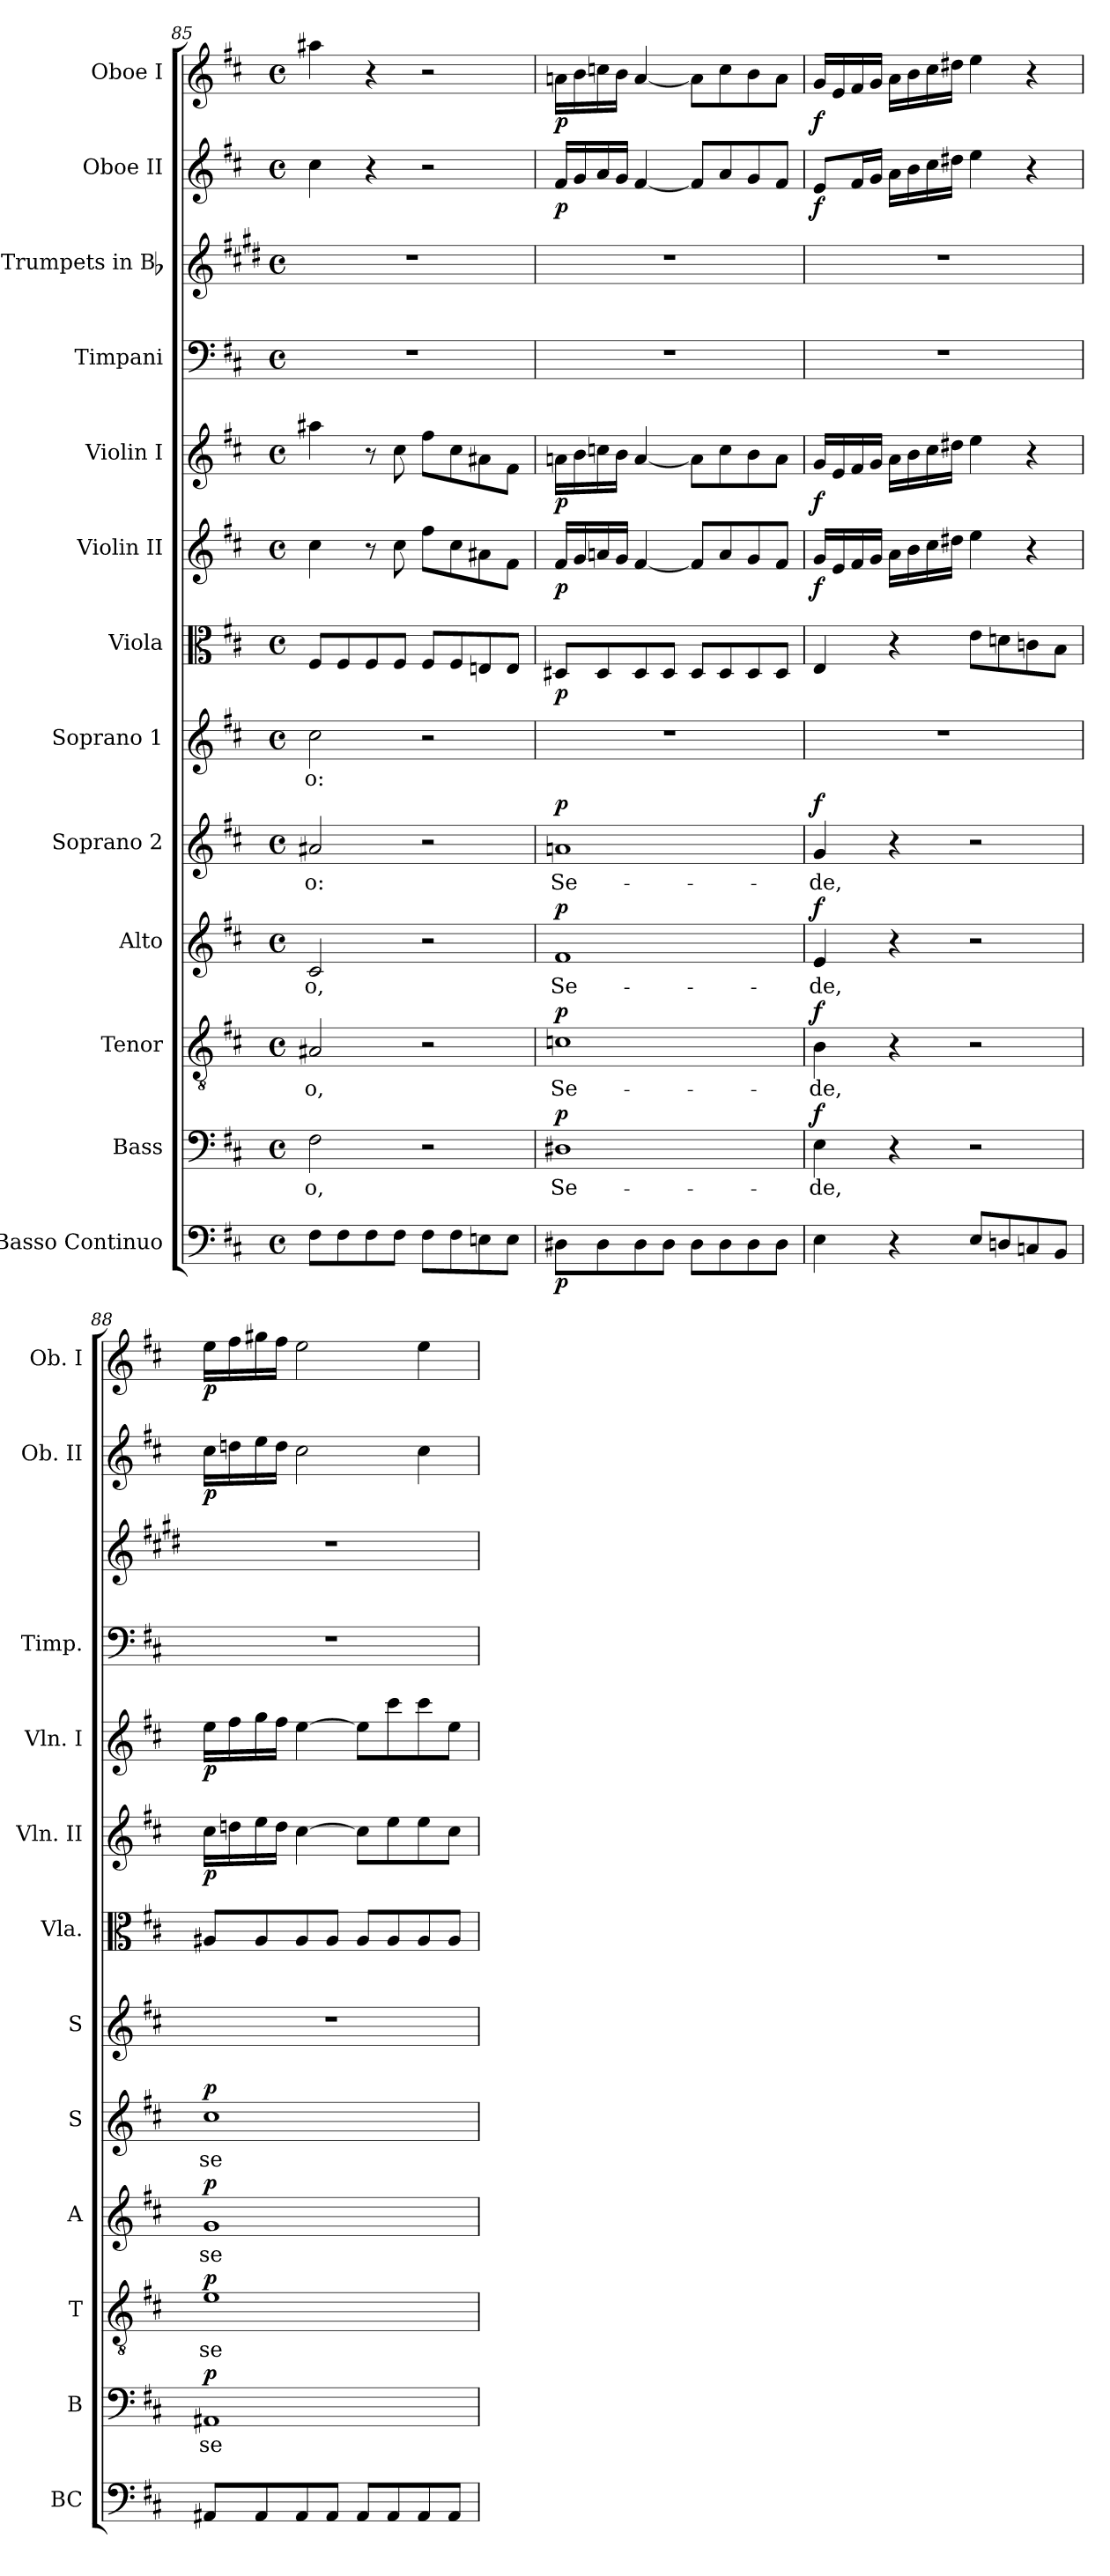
**kern	**dynam	**kern	**text	**dynam	**kern	**text	**dynam	**kern	**text	**dynam	**kern	**text	**dynam	**kern	**text	**kern	**dynam	**kern	**dynam	**kern	**dynam	**kern	**kern	**kern	**dynam	**kern	**dynam
*part13	*part13	*part12	*part12	*part12	*part11	*part11	*part11	*part10	*part10	*part10	*part9	*part9	*part9	*part8	*part8	*part7	*part7	*part6	*part6	*part5	*part5	*part4	*part3	*part2	*part2	*part1	*part1
*staff13	*staff13	*staff12	*staff12	*staff12	*staff11	*staff11	*staff11	*staff10	*staff10	*staff10	*staff9	*staff9	*staff9	*staff8	*staff8	*staff7	*staff7	*staff6	*staff6	*staff5	*staff5	*staff4	*staff3	*staff2	*staff2	*staff1	*staff1
*I"Basso Continuo	*	*I"Bass	*	*	*I"Tenor	*	*	*I"Alto	*	*	*I"Soprano 2	*	*	*I"Soprano 1	*	*I"Viola	*	*I"Violin II	*	*I"Violin I	*	*I"Timpani	*I"Trumpets in Bb	*I"Oboe II	*	*I"Oboe I	*
*I'BC	*	*I'B	*	*	*I'T	*	*	*I'A	*	*	*I'S	*	*	*I'S	*	*I'Vla.	*	*I'Vln. II	*	*I'Vln. I	*	*I'Timp.	*	*I'Ob. II	*	*I'Ob. I	*
!!LO:PB:g=z
*clefF4	*	*clefF4	*	*	*clefGv2	*	*	*clefG2	*	*	*clefG2	*	*	*clefG2	*	*clefC3	*	*clefG2	*	*clefG2	*	*clefF4	*clefG2	*clefG2	*	*clefG2	*
*	*	*	*	*	*	*	*	*	*	*	*	*	*	*	*	*	*	*	*	*	*	*	*ITrd1c2	*	*	*	*
*k[f#c#]	*	*k[f#c#]	*	*	*k[f#c#]	*	*	*k[f#c#]	*	*	*k[f#c#]	*	*	*k[f#c#]	*	*k[f#c#]	*	*k[f#c#]	*	*k[f#c#]	*	*k[f#c#]	*k[f#c#]	*k[f#c#]	*	*k[f#c#]	*
*D:	*	*D:	*	*	*D:	*	*	*D:	*	*	*D:	*	*	*D:	*	*D:	*	*D:	*	*D:	*	*D:	*D:	*D:	*	*D:	*
*M4/4	*	*M4/4	*	*	*M4/4	*	*	*M4/4	*	*	*M4/4	*	*	*M4/4	*	*M4/4	*	*M4/4	*	*M4/4	*	*M4/4	*M4/4	*M4/4	*	*M4/4	*
*met(c)	*	*met(c)	*	*	*met(c)	*	*	*met(c)	*	*	*met(c)	*	*	*met(c)	*	*met(c)	*	*met(c)	*	*met(c)	*	*met(c)	*met(c)	*met(c)	*	*met(c)	*
=85	=85	=85	=85	=85	=85	=85	=85	=85	=85	=85	=85	=85	=85	=85	=85	=85	=85	=85	=85	=85	=85	=85	=85	=85	=85	=85	=85
!	!	!	!LO:LY:b	!	!	!LO:LY:b	!	!	!LO:LY:b	!	!	!LO:LY:b	!	!	!LO:LY:b	!	!	!	!	!	!	!	!	!	!	!	!
8F#\L	.	2F#\	-o,	.	2A#X/	-o,	.	2c#/	-o,	.	2a#X/	-o:	.	2cc#\	-o:	8F#/L	.	4cc#\	.	4aa#X\	.	1r	1r	4cc#\	.	4aa#X\	.
8F#\	.	.	.	.	.	.	.	.	.	.	.	.	.	.	.	8F#/	.	.	.	.	.	.	.	.	.	.	.
8F#\	.	.	.	.	.	.	.	.	.	.	.	.	.	.	.	8F#/	.	8r	.	8r	.	.	.	4r	.	4r	.
8F#\J	.	.	.	.	.	.	.	.	.	.	.	.	.	.	.	8F#/J	.	8cc#\	.	8cc#\	.	.	.	.	.	.	.
8F#\L	.	2r	.	.	2r	.	.	2r	.	.	2r	.	.	2r	.	8F#/L	.	8ff#\L	.	8ff#\L	.	.	.	2r	.	2r	.
8F#\	.	.	.	.	.	.	.	.	.	.	.	.	.	.	.	8F#/	.	8cc#\	.	8cc#\	.	.	.	.	.	.	.
8En\	.	.	.	.	.	.	.	.	.	.	.	.	.	.	.	8En/	.	8a#X\	.	8a#X\	.	.	.	.	.	.	.
8E\J	.	.	.	.	.	.	.	.	.	.	.	.	.	.	.	8E/J	.	8f#\J	.	8f#\J	.	.	.	.	.	.	.
=86	=86	=86	=86	=86	=86	=86	=86	=86	=86	=86	=86	=86	=86	=86	=86	=86	=86	=86	=86	=86	=86	=86	=86	=86	=86	=86	=86
!	!LO:DY:b	!	!LO:LY:b	!LO:DY:a	!	!LO:LY:b	!LO:DY:a	!	!LO:LY:b	!LO:DY:a	!	!LO:LY:b	!LO:DY:a	!	!	!	!LO:DY:b	!	!LO:DY:b	!	!LO:DY:b	!	!	!	!LO:DY:b	!	!LO:DY:b
8D#X\L	p	1D#X	Se-	p	1cn	Se-	p	1f#	Se-	p	1ani	Se-	p	1r	.	8D#X/L	p	16f#/LL	p	16an\LL	p	1r	1r	16f#/LL	p	16an\LL	p
.	.	.	.	.	.	.	.	.	.	.	.	.	.	.	.	.	.	16g/	.	16b\	.	.	.	16g/	.	16b\	.
8D#\	.	.	.	.	.	.	.	.	.	.	.	.	.	.	.	8D#/	.	16an/	.	16ccn\	.	.	.	16a/	.	16ccn\	.
.	.	.	.	.	.	.	.	.	.	.	.	.	.	.	.	.	.	16g/JJ	.	16b\JJ	.	.	.	16g/JJ	.	16b\JJ	.
8D#\	.	.	.	.	.	.	.	.	.	.	.	.	.	.	.	8D#/	.	[4f#/	.	[4a/	.	.	.	[4f#/	.	[4a/	.
8D#\J	.	.	.	.	.	.	.	.	.	.	.	.	.	.	.	8D#/J	.	.	.	.	.	.	.	.	.	.	.
8D#\L	.	.	.	.	.	.	.	.	.	.	.	.	.	.	.	8D#/L	.	8f#/L]	.	8a\L]	.	.	.	8f#/L]	.	8a\L]	.
8D#\	.	.	.	.	.	.	.	.	.	.	.	.	.	.	.	8D#/	.	8a/	.	8cc\	.	.	.	8a/	.	8cc\	.
8D#\	.	.	.	.	.	.	.	.	.	.	.	.	.	.	.	8D#/	.	8g/	.	8b\	.	.	.	8g/	.	8b\	.
8D#\J	.	.	.	.	.	.	.	.	.	.	.	.	.	.	.	8D#/J	.	8f#/J	.	8a\J	.	.	.	8f#/J	.	8a\J	.
=87	=87	=87	=87	=87	=87	=87	=87	=87	=87	=87	=87	=87	=87	=87	=87	=87	=87	=87	=87	=87	=87	=87	=87	=87	=87	=87	=87
!	!	!	!LO:LY:b	!LO:DY:a	!	!LO:LY:b	!LO:DY:a	!	!LO:LY:b	!LO:DY:a	!	!LO:LY:b	!LO:DY:a	!	!	!	!	!	!LO:DY:b	!	!LO:DY:b	!	!	!	!LO:DY:b	!	!LO:DY:b
4E\	.	4E\	-de,	f	4B\	-de,	f	4e/	-de,	f	4g/	-de,	f	1r	.	4E/	.	16g/LL	f	16g/LL	f	1r	1r	8e/L	f	16g/LL	f
.	.	.	.	.	.	.	.	.	.	.	.	.	.	.	.	.	.	16e/	.	16e/	.	.	.	.	.	16e/	.
.	.	.	.	.	.	.	.	.	.	.	.	.	.	.	.	.	.	16f#/	.	16f#/	.	.	.	16f#/L	.	16f#/	.
.	.	.	.	.	.	.	.	.	.	.	.	.	.	.	.	.	.	16g/JJ	.	16g/JJ	.	.	.	16g/JJ	.	16g/JJ	.
4r	.	4r	.	.	4r	.	.	4r	.	.	4r	.	.	.	.	4r	.	16a\LL	.	16a\LL	.	.	.	16a\LL	.	16a\LL	.
.	.	.	.	.	.	.	.	.	.	.	.	.	.	.	.	.	.	16b\	.	16b\	.	.	.	16b\	.	16b\	.
.	.	.	.	.	.	.	.	.	.	.	.	.	.	.	.	.	.	16cc#\	.	16cc#\	.	.	.	16cc#\	.	16cc#\	.
.	.	.	.	.	.	.	.	.	.	.	.	.	.	.	.	.	.	16dd#X\JJ	.	16dd#X\JJ	.	.	.	16dd#X\JJ	.	16dd#X\JJ	.
8E/L	.	2r	.	.	2r	.	.	2r	.	.	2r	.	.	.	.	8e\L	.	4ee\	.	4ee\	.	.	.	4ee\	.	4ee\	.
8Dn/	.	.	.	.	.	.	.	.	.	.	.	.	.	.	.	8dn\	.	.	.	.	.	.	.	.	.	.	.
8Cn/	.	.	.	.	.	.	.	.	.	.	.	.	.	.	.	8cn\	.	4r	.	4r	.	.	.	4r	.	4r	.
8BB/J	.	.	.	.	.	.	.	.	.	.	.	.	.	.	.	8B\J	.	.	.	.	.	.	.	.	.	.	.
!!LO:PB:g=z
=88	=88	=88	=88	=88	=88	=88	=88	=88	=88	=88	=88	=88	=88	=88	=88	=88	=88	=88	=88	=88	=88	=88	=88	=88	=88	=88	=88
!	!	!	!LO:LY:b	!LO:DY:a	!	!LO:LY:b	!LO:DY:a	!	!LO:LY:b	!LO:DY:a	!	!LO:LY:b	!LO:DY:a	!	!	!	!	!	!LO:DY:b	!	!LO:DY:b	!	!	!	!LO:DY:b	!	!LO:DY:b
8AA#X/L	.	1AA#X	se-	p	1e	se-	p	1g	se-	p	1cc#	se-	p	1r	.	8A#X/L	.	16cc#\LL	p	16ee\LL	p	1r	1r	16cc#\LL	p	16ee\LL	p
.	.	.	.	.	.	.	.	.	.	.	.	.	.	.	.	.	.	16ddn\	.	16ff#\	.	.	.	16ddn\	.	16ff#\	.
8AA#/	.	.	.	.	.	.	.	.	.	.	.	.	.	.	.	8A#/	.	16ee\	.	16gg\	.	.	.	16ee\	.	16gg#X\	.
.	.	.	.	.	.	.	.	.	.	.	.	.	.	.	.	.	.	16dd\JJ	.	16ff#\JJ	.	.	.	16dd\JJ	.	16ff#\JJ	.
8AA#/	.	.	.	.	.	.	.	.	.	.	.	.	.	.	.	8A#/	.	[4cc#\	.	[4ee\	.	.	.	2cc#\	.	2ee\	.
8AA#/J	.	.	.	.	.	.	.	.	.	.	.	.	.	.	.	8A#/J	.	.	.	.	.	.	.	.	.	.	.
8AA#/L	.	.	.	.	.	.	.	.	.	.	.	.	.	.	.	8A#/L	.	8cc#\L]	.	8ee\L]	.	.	.	.	.	.	.
8AA#/	.	.	.	.	.	.	.	.	.	.	.	.	.	.	.	8A#/	.	8ee\	.	8ccc#\	.	.	.	.	.	.	.
8AA#/	.	.	.	.	.	.	.	.	.	.	.	.	.	.	.	8A#/	.	8ee\	.	8ccc#\	.	.	.	4cc#\	.	4ee\	.
8AA#/J	.	.	.	.	.	.	.	.	.	.	.	.	.	.	.	8A#/J	.	8cc#\J	.	8ee\J	.	.	.	.	.	.	.
=	=	=	=	=	=	=	=	=	=	=	=	=	=	=	=	=	=	=	=	=	=	=	=	=	=	=	=
*-	*-	*-	*-	*-	*-	*-	*-	*-	*-	*-	*-	*-	*-	*-	*-	*-	*-	*-	*-	*-	*-	*-	*-	*-	*-	*-	*-
